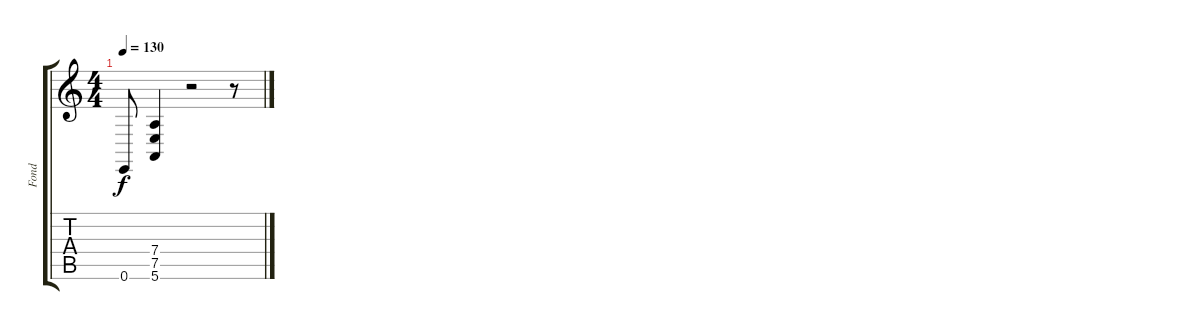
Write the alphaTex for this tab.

\track ("Fond" "Fond") {instrument stringensemble1}
\staff {score tabs}
\tuning (E4 B3 G3 D3 A2 E2) {hide}
\ts (4 4)
\tempo 130
\clef g2
\ks c
0.6.8{dy f} (7.4 7.5 5.6).4 r.2 r.8
